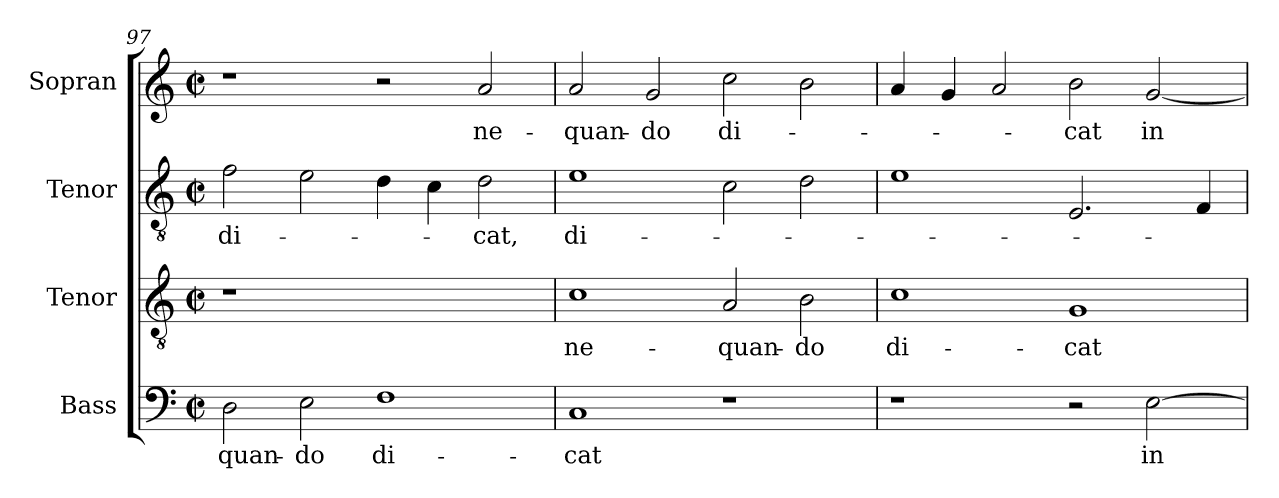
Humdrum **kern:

**kern	**text	**kern	**text	**kern	**text	**kern	**text
*part4	*part4	*part3	*part3	*part2	*part2	*part1	*part1
*staff4	*staff4	*staff3	*staff3	*staff2	*staff2	*staff1	*staff1
*I"Bass	*	*I"Tenor	*	*I"Tenor	*	*I"Sopran	*
*	*	*I'Tenor	*	*	*	*	*
!!LO:LB:g=z
*clefF4	*	*clefGv2	*	*clefGv2	*	*clefG2	*
*	*	*ITrd7c12	*	*ITrd7c12	*	*	*
*k[]	*	*k[]	*	*k[]	*	*k[]	*
*M2/2	*	*M2/2	*	*M2/2	*	*M2/2	*
*met(c|)	*	*met(c|)	*	*met(c|)	*	*met(c|)	*
=97	=97	=97	=97	=97	=97	=97	=97
!	!LO:LY:b:color=#000000	!LO:N:vis=1	!	!	!	!	!
!	!	!	!	!	!LO:LY:b:color=#000000	!	!
2Di\	-quan-	1r	.	2Fi\	di-	1r	.
!	!LO:LY:b:color=#000000	!	!	!	!	!	!
2Ei\	-do	.	.	2Ei\	.	.	.
!	!LO:LY:b:color=#000000	!	!	!	!	!	!
1Fi	di-	1ryy	.	4Di\	.	2r	.
.	.	.	.	4Ci\	.	.	.
!	!	!	!	!	!LO:LY:b:color=#000000	!	!
!	!	!	!	!	!	!	!LO:LY:b:color=#000000
.	.	.	.	2Di\	-cat,	2ai/	ne-
=98	=98	=98	=98	=98	=98	=98	=98
!	!LO:LY:b:color=#000000	!	!	!	!	!	!
!	!	!	!LO:LY:b:color=#000000	!	!	!	!
!	!	!	!	!	!LO:LY:b:color=#000000	!	!
!	!	!	!	!	!	!	!LO:LY:b:color=#000000
1Ci	-cat	1Ci	ne-	1Ei	di-	2ai/	-quan-
!	!	!	!	!	!	!	!LO:LY:b:color=#000000
.	.	.	.	.	.	2gi/	-do
!	!	!	!LO:LY:b:color=#000000	!	!	!	!
!	!	!	!	!	!	!	!LO:LY:b:color=#000000
1r	.	2AAi/	-quan-	2Ci\	.	2cci\	di-
!	!	!	!LO:LY:b:color=#000000	!	!	!	!
.	.	2BBi\	-do	2Di\	.	2bi\	.
=99	=99	=99	=99	=99	=99	=99	=99
!	!	!	!LO:LY:b:color=#000000	!	!	!	!
1r	.	1Ci	di-	1Ei	.	4ai/	.
.	.	.	.	.	.	4gi/	.
.	.	.	.	.	.	2ai/	.
!	!	!	!LO:LY:b:color=#000000	!	!	!	!
!	!	!	!	!	!	!	!LO:LY:b:color=#000000
2r	.	1GGi	-cat	2.EEi/	.	2bi\	-cat
!	!LO:LY:b:color=#000000	!	!	!	!	!	!
!	!	!	!	!	!	!	!LO:LY:b:color=#000000
[>2Ei\	in-	.	.	.	.	[<2gi/	in-
.	.	.	.	4FFi/	.	.	.
=	=	=	=	=	=	=	=
*-	*-	*-	*-	*-	*-	*-	*-
